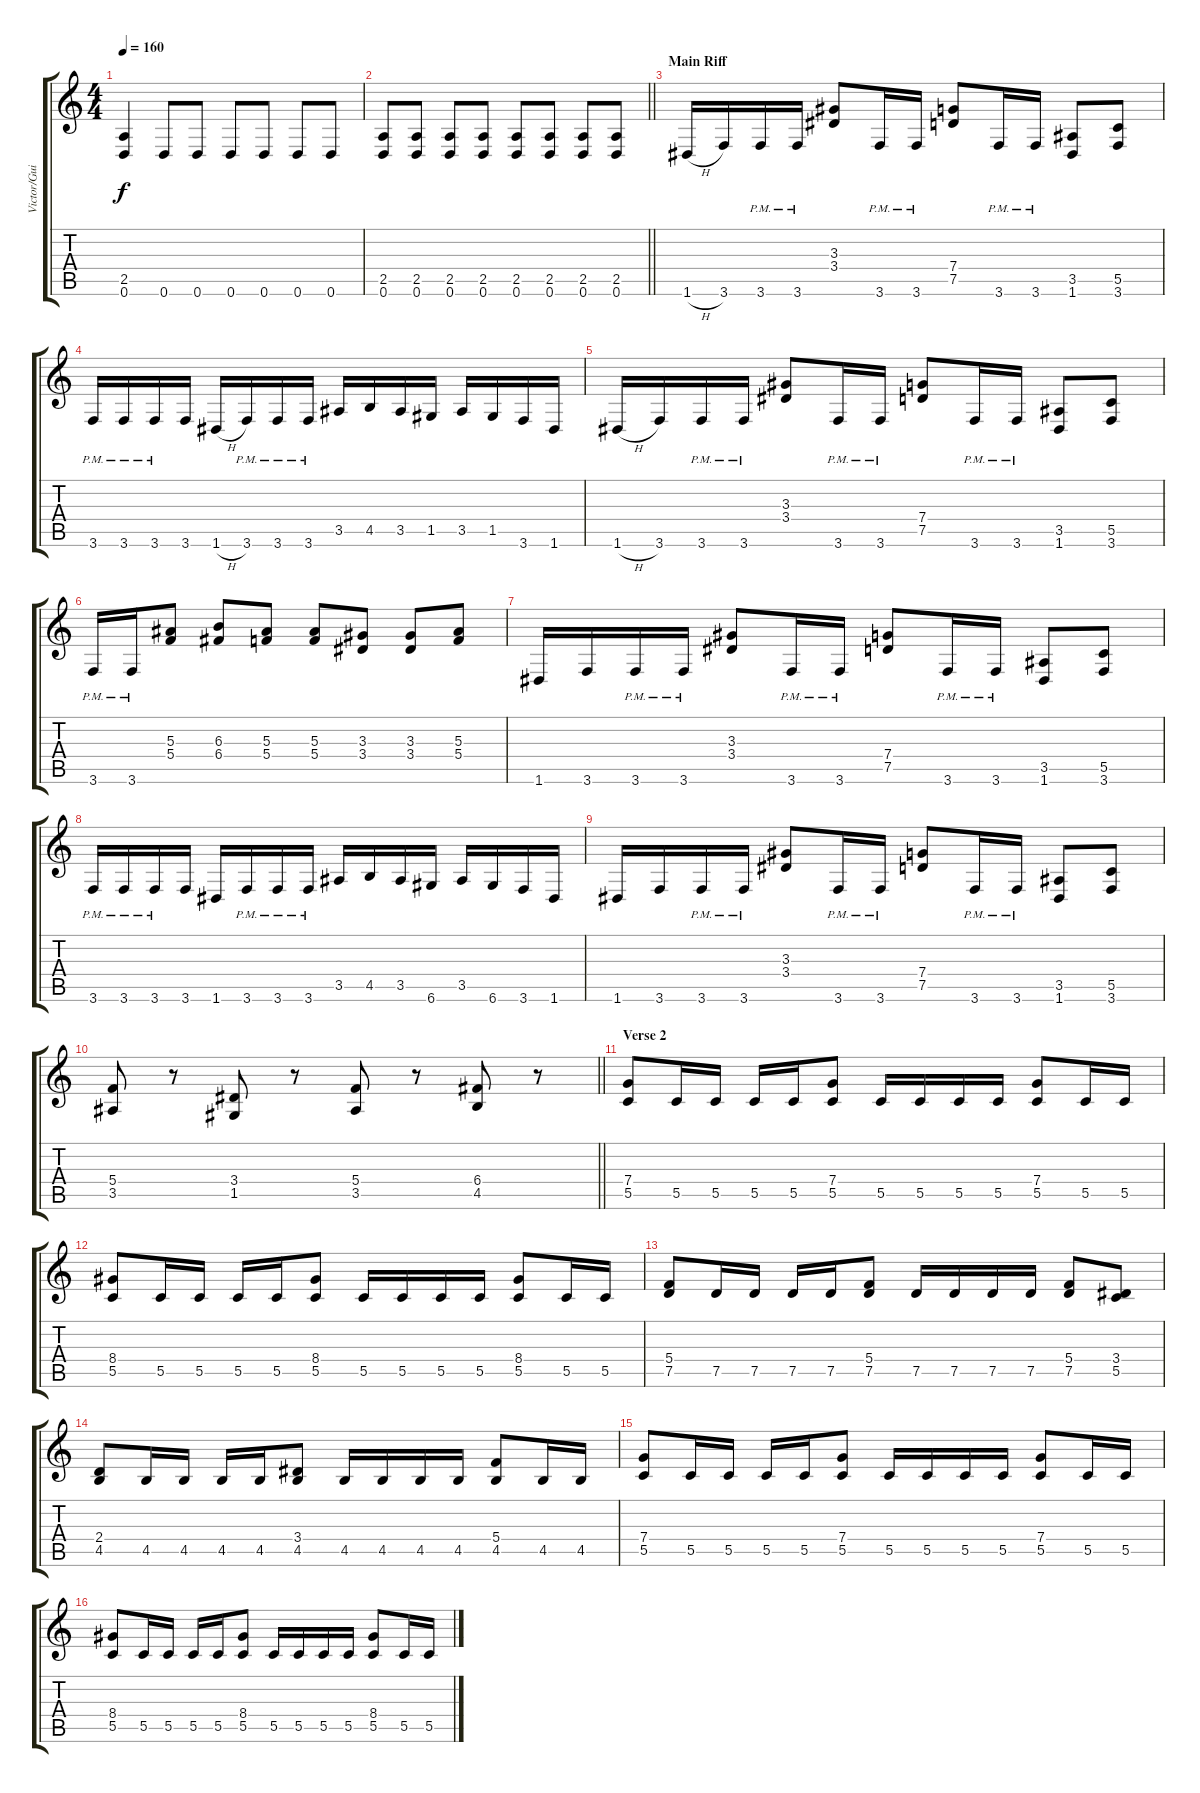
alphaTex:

\track ("Victor/Guitar I" "Victor/Gui") {instrument distortionguitar}
\staff {score tabs}
\tuning (D4 A3 F3 C3 G2 D2) {hide}
\ts (4 4)
\tempo 160
\clef g2
\ks c
(2.5 0.6).4{dy f} 0.6.8 0.6.8 0.6.8 0.6.8 0.6.8 0.6.8 |
\barLineRight lightlight
(2.5 0.6).8 (2.5 0.6).8 (2.5 0.6).8 (2.5 0.6).8 (2.5 0.6).8 (2.5 0.6).8 (2.5 0.6).8 (2.5 0.6).8 |
\section ("" "Main Riff")
1.6{h}.16 3.6.16 3.6{pm}.16 3.6{pm}.16 (3.3 3.4).8 3.6{pm}.16 3.6{pm}.16 (7.4 7.5).8 3.6{pm}.16 3.6{pm}.16 (3.5 1.6).8 (5.5 3.6).8 |
3.6{pm}.16 3.6{pm}.16 3.6{pm}.16 3.6.16 1.6{h}.16 3.6{pm}.16 3.6{pm}.16 3.6{pm}.16 3.5.16 4.5.16 3.5.16 1.5.16 3.5.16 1.5.16 3.6.16 1.6.16 |
1.6{h}.16 3.6.16 3.6{pm}.16 3.6{pm}.16 (3.3 3.4).8 3.6{pm}.16 3.6{pm}.16 (7.4 7.5).8 3.6{pm}.16 3.6{pm}.16 (3.5 1.6).8 (5.5 3.6).8 |
3.6{pm}.16 3.6{pm}.16 (5.3 5.4).8 (6.3 6.4).8 (5.3 5.4).8 (5.3 5.4).8 (3.3 3.4).8 (3.3 3.4).8 (5.3 5.4).8 |
1.6.16 3.6.16 3.6{pm}.16 3.6{pm}.16 (3.3 3.4).8 3.6{pm}.16 3.6{pm}.16 (7.4 7.5).8 3.6{pm}.16 3.6{pm}.16 (3.5 1.6).8 (5.5 3.6).8 |
3.6{pm}.16 3.6{pm}.16 3.6{pm}.16 3.6.16 1.6.16 3.6{pm}.16 3.6{pm}.16 3.6{pm}.16 3.5.16 4.5.16 3.5.16 6.6.16 3.5.16 6.6.16 3.6.16 1.6.16 |
1.6.16 3.6.16 3.6{pm}.16 3.6{pm}.16 (3.3 3.4).8 3.6{pm}.16 3.6{pm}.16 (7.4 7.5).8 3.6{pm}.16 3.6{pm}.16 (3.5 1.6).8 (5.5 3.6).8 |
\barLineRight lightlight
(5.4 3.5).8 r.8 (3.4 1.5).8 r.8 (5.4 3.5).8 r.8 (6.4 4.5).8 r.8 |
\section ("" "Verse 2")
(7.4 5.5).8 5.5.16 5.5.16 5.5.16 5.5.16 (7.4 5.5).8 5.5.16 5.5.16 5.5.16 5.5.16 (7.4 5.5).8 5.5.16 5.5.16 |
(8.4 5.5).8 5.5.16 5.5.16 5.5.16 5.5.16 (8.4 5.5).8 5.5.16 5.5.16 5.5.16 5.5.16 (8.4 5.5).8 5.5.16 5.5.16 |
(5.4 7.5).8 7.5.16 7.5.16 7.5.16 7.5.16 (5.4 7.5).8 7.5.16 7.5.16 7.5.16 7.5.16 (5.4 7.5).8 (3.4 5.5).8 |
(2.4 4.5).8 4.5.16 4.5.16 4.5.16 4.5.16 (3.4 4.5).8 4.5.16 4.5.16 4.5.16 4.5.16 (5.4 4.5).8 4.5.16 4.5.16 |
(7.4 5.5).8 5.5.16 5.5.16 5.5.16 5.5.16 (7.4 5.5).8 5.5.16 5.5.16 5.5.16 5.5.16 (7.4 5.5).8 5.5.16 5.5.16 |
(8.4 5.5).8 5.5.16 5.5.16 5.5.16 5.5.16 (8.4 5.5).8 5.5.16 5.5.16 5.5.16 5.5.16 (8.4 5.5).8 5.5.16 5.5.16
